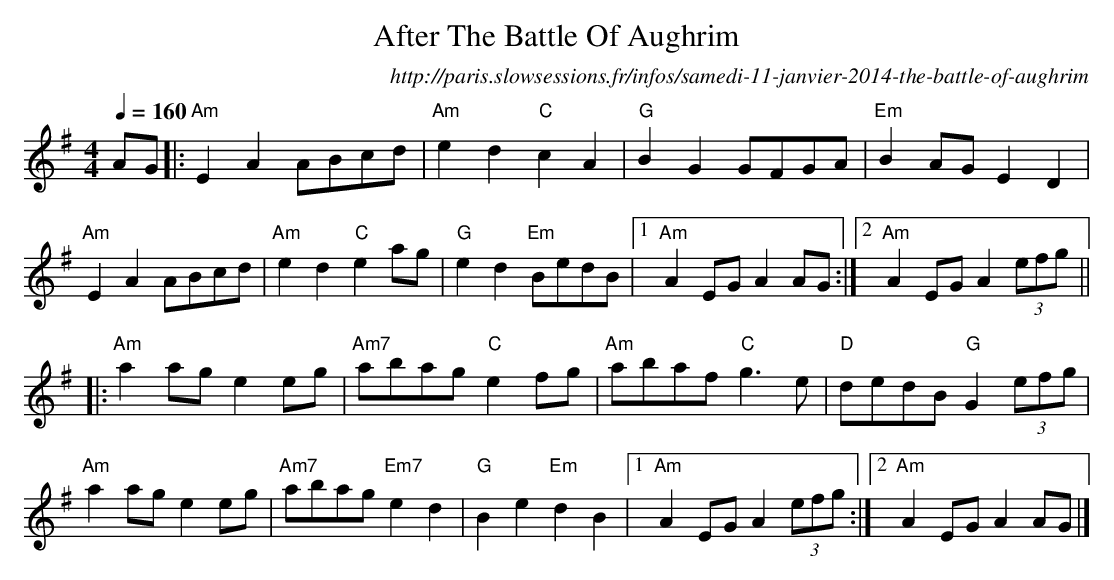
X:1
T:After The Battle Of Aughrim
O:http://paris.slowsessions.fr/infos/samedi-11-janvier-2014-the-battle-of-aughrim
M:4/4
L:1/8
Q:1/4=160
K:Ador
AG\
|:"Am"E2A2 ABcd|"Am"e2d2  "C"  c2A2|"G" B2G2     GFGA|"Em"B2AG E2D2|
  "Am"E2A2 ABcd|"Am"e2d2  "C"  e2ag|"G" e2d2 "Em"BedB|1"Am"A2EG A2AG:|2"Am"A2EG A2(3efg||
|:"Am"a2ag e2eg|"Am7"abag "C"  e2fg|"Am"abaf "C" g3e |"D"dedB "G"G2(3efg|
  "Am"a2ag e2eg|"Am7"abag "Em7"e2d2|"G" B2e2 "Em"d2B2|1"Am"A2EG A2(3efg:|2"Am"A2EG A2AG|]
